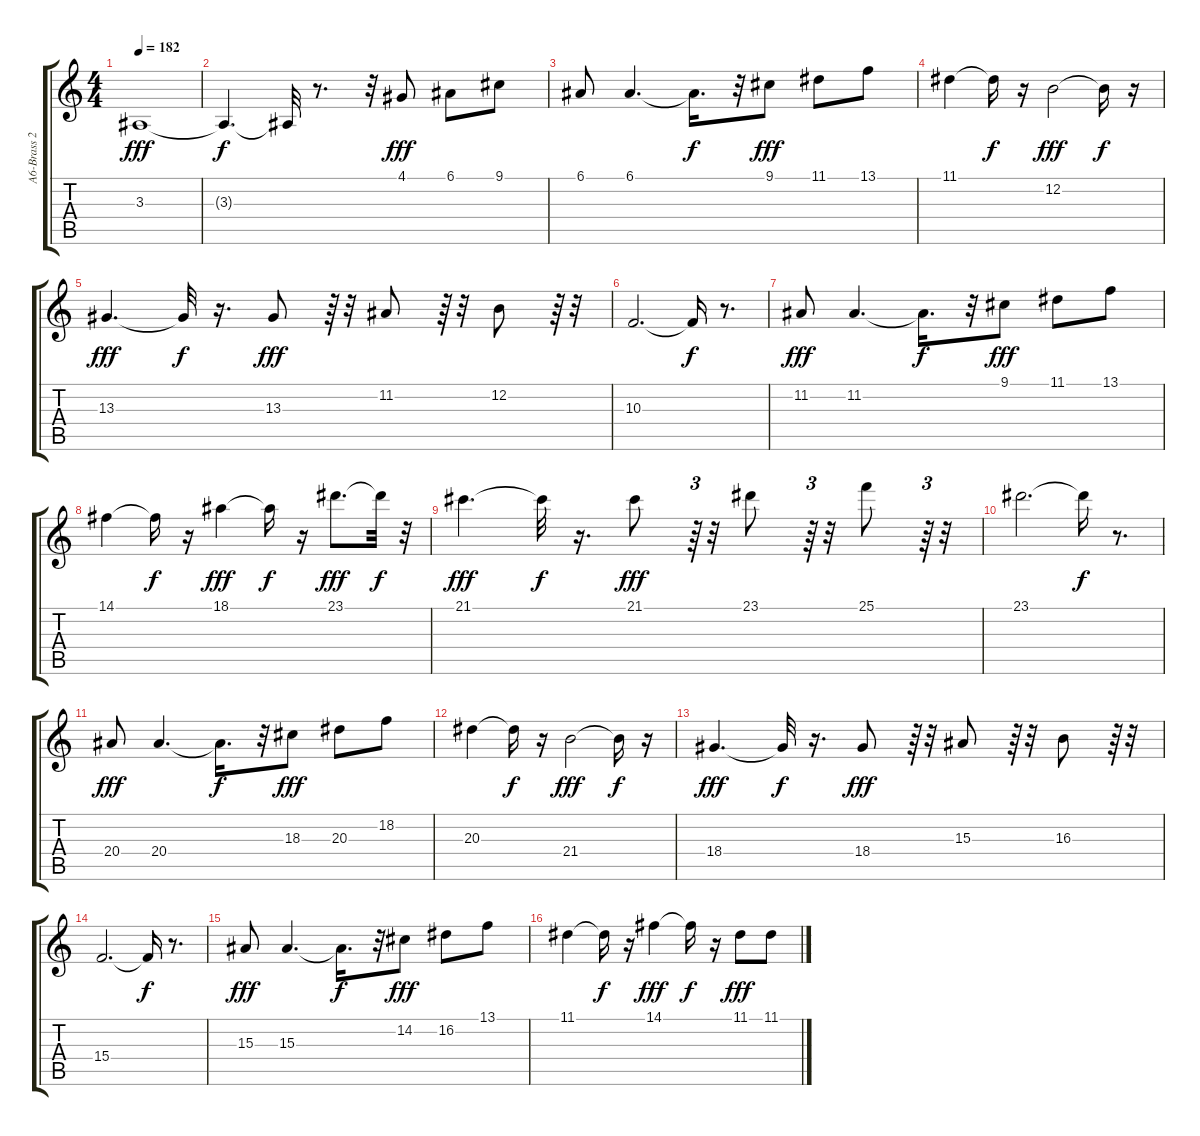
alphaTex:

\track ("A6-Brass 2     " "A6-Brass 2") {instrument brasssection}
\staff {score tabs}
\tuning (E4 B3 G3 D3 A2 E2) {hide}
\ts (4 4)
\tempo 182
\clef g2
\ks c
3.3.1{dy fff} |
3.3{t}.4{d dy f} 3.3{t}.32 r.8{d} r.32 4.1.8{dy fff} 6.1.8 9.1.8 |
6.1.8 6.1.4{d} 6.1{t}.16{d dy f} r.32 9.1.8{dy fff} 11.1.8 13.1.8 |
11.1.4 11.1{t}.16{dy f} r.16 12.2.2{dy fff} 12.2{t}.16{dy f} r.16 |
13.3.4{d dy fff} 13.3{t}.32{dy f} r.16{d} 13.3.8{dy fff} r.64{tu (3 2)} r.32 11.2.8 r.64{tu (3 2)} r.32 12.2.8 r.64{tu (3 2)} r.32 |
10.3.2{d} 10.3{t}.16{dy f} r.8{d} |
11.2.8{dy fff} 11.2.4{d} 11.2{t}.16{d dy f} r.32 9.1.8{dy fff} 11.1.8 13.1.8 |
14.1.4 14.1{t}.16{dy f} r.16 18.1.4{dy fff} 18.1{t}.16{dy f} r.16 23.1.8{d dy fff} 23.1{t}.32{dy f} r.32 |
21.1.4{d dy fff} 21.1{t}.32{dy f} r.16{d} 21.1.8{dy fff} r.64{tu (3 2)} r.32 23.1.8 r.64{tu (3 2)} r.32 25.1.8 r.64{tu (3 2)} r.32 |
23.1.2{d} 23.1{t}.16{dy f} r.8{d} |
20.4.8{dy fff} 20.4.4{d} 20.4{t}.16{d dy f} r.32 18.3.8{dy fff} 20.3.8 18.2.8 |
20.3.4 20.3{t}.16{dy f} r.16 21.4.2{dy fff} 21.4{t}.16{dy f} r.16 |
18.4.4{d dy fff} 18.4{t}.32{dy f} r.16{d} 18.4.8{dy fff} r.64{tu (3 2)} r.32 15.3.8 r.64{tu (3 2)} r.32 16.3.8 r.64{tu (3 2)} r.32 |
15.4.2{d} 15.4{t}.16{dy f} r.8{d} |
15.3.8{dy fff} 15.3.4{d} 15.3{t}.16{d dy f} r.32 14.2.8{dy fff} 16.2.8 13.1.8 |
11.1.4 11.1{t}.16{dy f} r.16 14.1.4{dy fff} 14.1{t}.16{dy f} r.16 11.1.8{dy fff} 11.1.8
